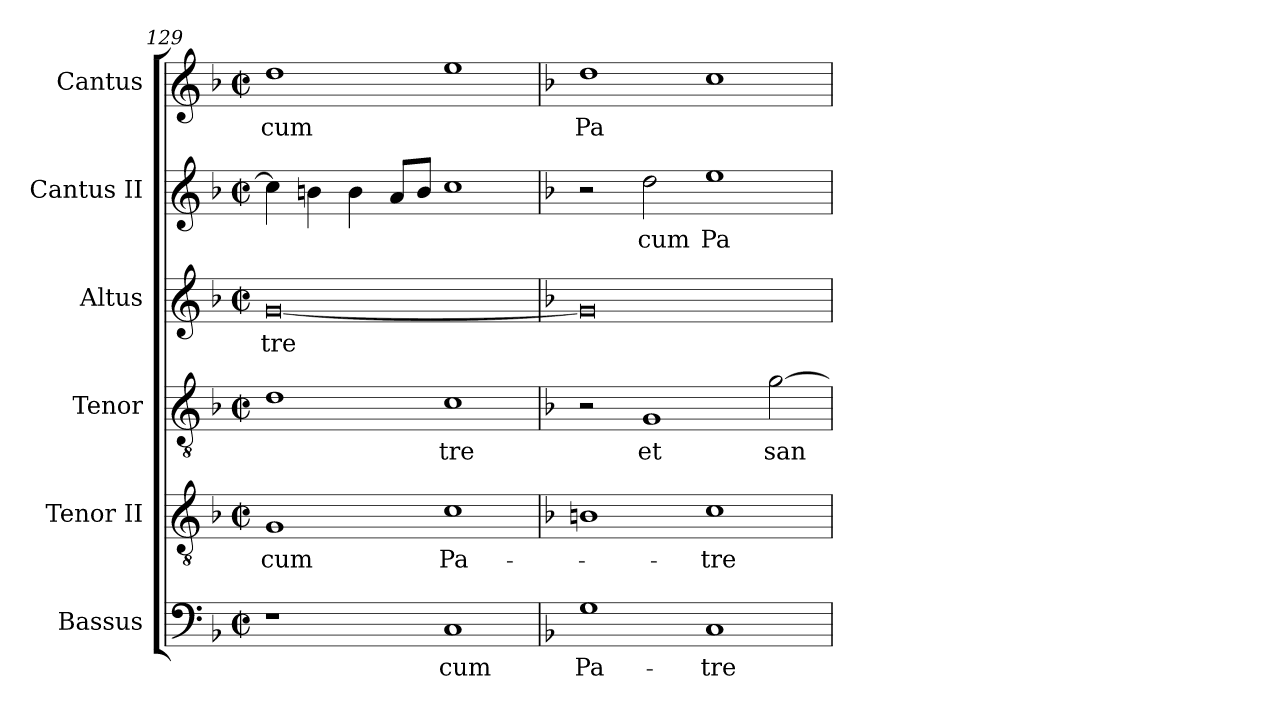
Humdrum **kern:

**kern	**text	**kern	**text	**kern	**text	**kern	**text	**kern	**text	**kern	**text
*part6	*part6	*part5	*part5	*part4	*part4	*part3	*part3	*part2	*part2	*part1	*part1
*staff6	*staff6	*staff5	*staff5	*staff4	*staff4	*staff3	*staff3	*staff2	*staff2	*staff1	*staff1
*I"Bassus	*	*I"Tenor II	*	*I"Tenor	*	*I"Altus	*	*I"Cantus II	*	*I"Cantus	*
*I'Bassus	*	*	*	*I'Tenor	*	*I'Altus	*	*I'Cantus II	*	*	*
*clefF4	*	*clefGv2	*	*clefGv2	*	*clefG2	*	*clefG2	*	*clefG2	*
*k[b-]	*	*k[b-]	*	*k[b-]	*	*k[b-]	*	*k[b-]	*	*k[b-]	*
*F:	*	*F:	*	*F:	*	*F:	*	*F:	*	*F:	*
*M2/2	*	*M2/2	*	*M2/2	*	*M2/2	*	*M2/2	*	*M2/2	*
*met(c|)	*	*met(c|)	*	*met(c|)	*	*met(c|)	*	*met(c|)	*	*met(c|)	*
=129	=129	=129	=129	=129	=129	=129	=129	=129	=129	=129	=129
!	!	!	!LO:LY:b:cj	!	!	!	!LO:LY:b:cj	!	!	!	!LO:LY:b
1r	.	1G	cum	1d	.	[<0g	-tre	4cc\]	.	1dd	cum
.	.	.	.	.	.	.	.	4bn\	.	.	.
.	.	.	.	.	.	.	.	4b\	.	.	.
.	.	.	.	.	.	.	.	8a/L	.	.	.
.	.	.	.	.	.	.	.	8b/J	.	.	.
!	!LO:LY:b:cj	!	!LO:LY:b:cj	!	!LO:LY:b:cj	!	!	!	!	!	!
1C	cum	1c	Pa-	1c	-tre	.	.	1cc	.	1ee	.
=130	=130	=130	=130	=130	=130	=130	=130	=130	=130	=130	=130
*	*	*	*	*	*	*	*	*	*	*k[b-]	*
*	*	*	*	*	*	*	*	*	*	*F:	*
!	!LO:LY:b:cj	!	!	!	!	!	!	!	!	!	!LO:LY:b:cj
1G	Pa-	1Bn	.	2r	.	0g]	.	2r	.	1dd	Pa
!	!	!	!	!	!LO:LY:b:cj	!	!	!	!LO:LY:b:cj	!	!
.	.	.	.	1G	et	.	.	2dd\	cum	.	.
!	!LO:LY:b:cj	!	!LO:LY:b:cj	!	!	!	!	!	!LO:LY:b:cj	!	!
1C	-tre	1c	-tre	.	.	.	.	1ee	Pa	1cc	.
!	!	!	!	!	!LO:LY:b	!	!	!	!	!	!
.	.	.	.	[>2g\	san-	.	.	.	.	.	.
=	=	=	=	=	=	=	=	=	=	=	=
*-	*-	*-	*-	*-	*-	*-	*-	*-	*-	*-	*-
